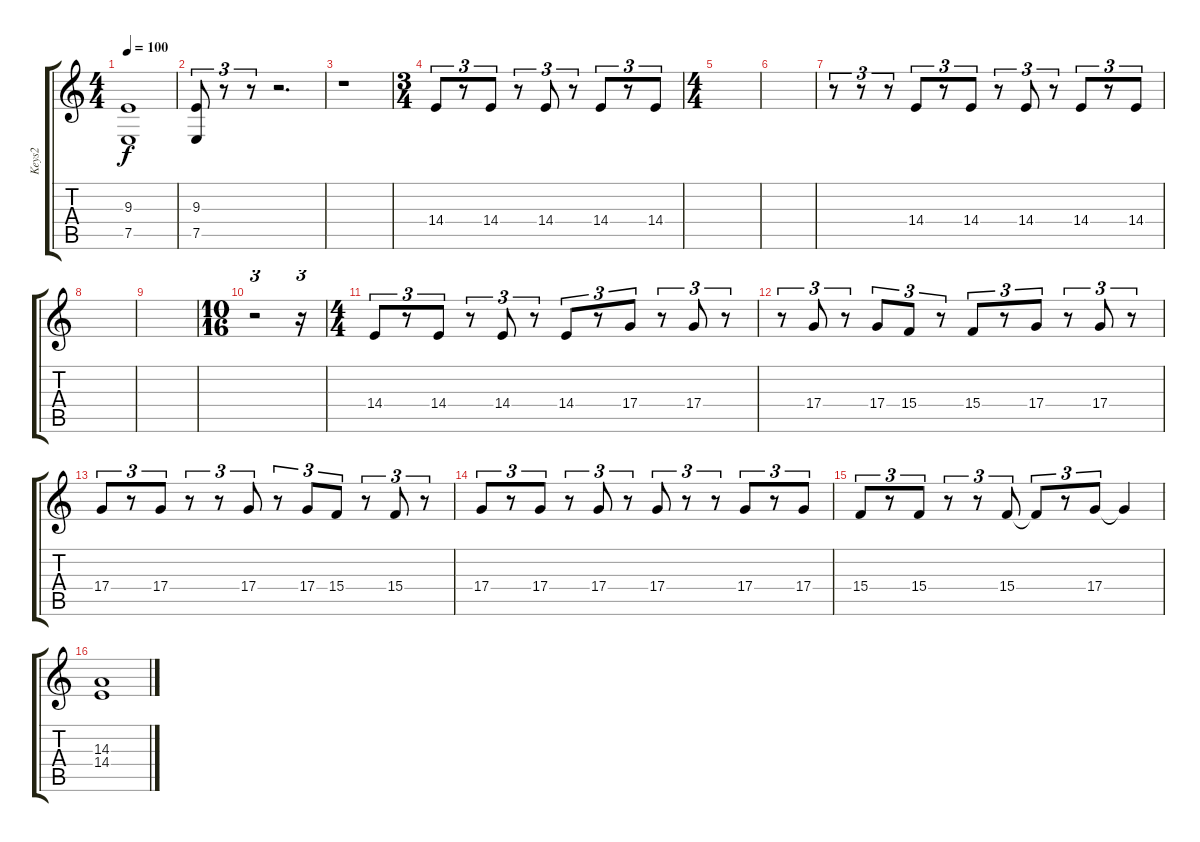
\track ("Keys2" "Keys2") {instrument choiraahs}
\staff {score tabs}
\tuning (E4 B3 G3 D3 A2 E2) {hide}
\ts (4 4)
\tempo 100
\clef g2
\ks c
(9.3 7.5).1{dy f} |
(9.3 7.5).8{tu (3 2)} r.8{tu (3 2)} r.8{tu (3 2)} r.2{d} |
r.1 |
\ts (3 4)
14.4.8{tu (3 2)} r.8{tu (3 2)} 14.4.8{tu (3 2)} r.8{tu (3 2)} 14.4.8{tu (3 2)} r.8{tu (3 2)} 14.4.8{tu (3 2)} r.8{tu (3 2)} 14.4.8{tu (3 2)} |
\ts (4 4)
|
|
r.8{tu (3 2)} r.8{tu (3 2)} r.8{tu (3 2)} 14.4.8{tu (3 2)} r.8{tu (3 2)} 14.4.8{tu (3 2)} r.8{tu (3 2)} 14.4.8{tu (3 2)} r.8{tu (3 2)} 14.4.8{tu (3 2)} r.8{tu (3 2)} 14.4.8{tu (3 2)} |
|
|
\ts (10 16)
r.2{tu (3 2)} r.16{tu (3 2)} |
\ts (4 4)
14.4.8{tu (3 2)} r.8{tu (3 2)} 14.4.8{tu (3 2)} r.8{tu (3 2)} 14.4.8{tu (3 2)} r.8{tu (3 2)} 14.4.8{tu (3 2)} r.8{tu (3 2)} 17.4.8{tu (3 2)} r.8{tu (3 2)} 17.4.8{tu (3 2)} r.8{tu (3 2)} |
r.8{tu (3 2)} 17.4.8{tu (3 2)} r.8{tu (3 2)} 17.4.8{tu (3 2)} 15.4.8{tu (3 2)} r.8{tu (3 2)} 15.4.8{tu (3 2)} r.8{tu (3 2)} 17.4.8{tu (3 2)} r.8{tu (3 2)} 17.4.8{tu (3 2)} r.8{tu (3 2)} |
17.4.8{tu (3 2)} r.8{tu (3 2)} 17.4.8{tu (3 2)} r.8{tu (3 2)} r.8{tu (3 2)} 17.4.8{tu (3 2)} r.8{tu (3 2)} 17.4.8{tu (3 2)} 15.4.8{tu (3 2)} r.8{tu (3 2)} 15.4.8{tu (3 2)} r.8{tu (3 2)} |
17.4.8{tu (3 2)} r.8{tu (3 2)} 17.4.8{tu (3 2)} r.8{tu (3 2)} 17.4.8{tu (3 2)} r.8{tu (3 2)} 17.4.8{tu (3 2)} r.8{tu (3 2)} r.8{tu (3 2)} 17.4.8{tu (3 2)} r.8{tu (3 2)} 17.4.8{tu (3 2)} |
15.4.8{tu (3 2)} r.8{tu (3 2)} 15.4.8{tu (3 2)} r.8{tu (3 2)} r.8{tu (3 2)} 15.4.8{tu (3 2)} 15.4{t}.8{tu (3 2)} r.8{tu (3 2)} 17.4.8{tu (3 2)} 17.4{t}.4 |
(14.3 14.4).1{volume 9}
